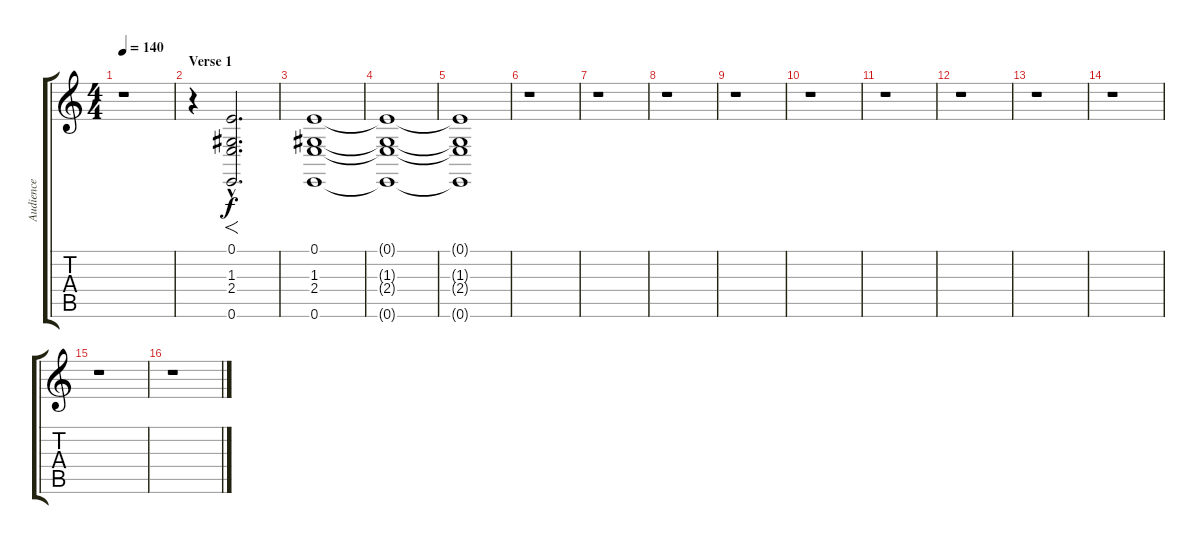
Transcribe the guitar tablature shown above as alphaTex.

\track ("Audience" "Audience") {instrument applause}
\staff {score tabs}
\tuning (E4 B3 G3 D3 A2 E2) {hide}
\ts (4 4)
\tempo 140
\clef g2
\ks c
r.1{dy f} |
\section ("" "Verse 1")
r.4 (0.1{hac} 1.3{hac} 2.4{hac} 0.6{hac}).2{f d} |
(0.1 1.3 2.4 0.6).1 |
(0.1{t} 1.3{t} 2.4{t} 0.6{t}).1{volume 0} |
(0.1{t} 1.3{t} 2.4{t} 0.6{t}).1 |
r.1 |
r.1 |
r.1 |
r.1 |
r.1 |
r.1 |
r.1 |
r.1 |
r.1 |
r.1 |
r.1
